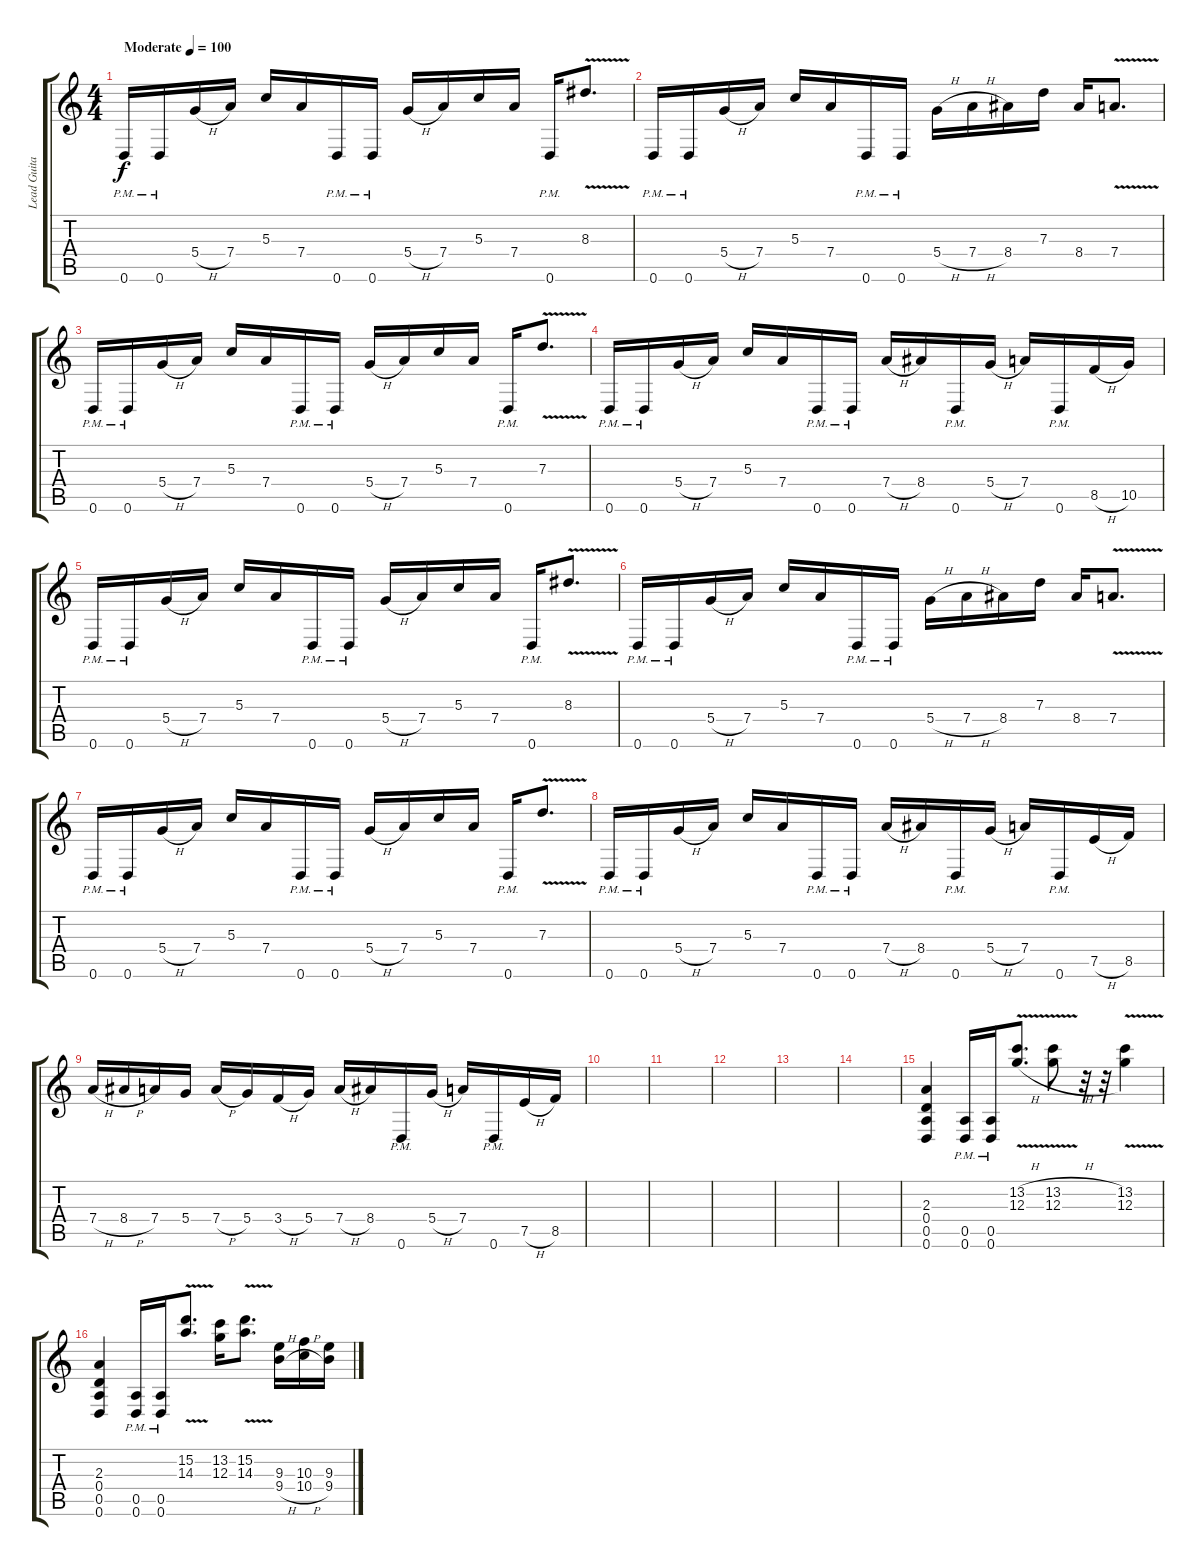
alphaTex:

\track ("Lead Guitar" "Lead Guita") {instrument distortionguitar}
\staff {score tabs}
\tuning (E4 B3 G3 D3 A2 D2) {hide}
\ts (4 4)
\tempo (100 "Moderate")
\clef g2
\ks c
0.6{pm}.16{dy f instrument distortionguitar} 0.6{pm}.16 5.4{h}.16 7.4.16 5.3.16 7.4.16 0.6{pm}.16 0.6{pm}.16 5.4{h}.16 7.4.16 5.3.16 7.4.16 0.6{pm}.16 8.3{v}.8{d} |
0.6{pm}.16 0.6{pm}.16 5.4{h}.16 7.4.16 5.3.16 7.4.16 0.6{pm}.16 0.6{pm}.16 5.4{h}.16 7.4{h}.16 8.4.16 7.3.16 8.4.16 7.4{v}.8{d} |
0.6{pm}.16 0.6{pm}.16 5.4{h}.16 7.4.16 5.3.16 7.4.16 0.6{pm}.16 0.6{pm}.16 5.4{h}.16 7.4.16 5.3.16 7.4.16 0.6{pm}.16 7.3{v}.8{d} |
0.6{pm}.16 0.6{pm}.16 5.4{h}.16 7.4.16 5.3.16 7.4.16 0.6{pm}.16 0.6{pm}.16 7.4{h}.16 8.4.16 0.6{pm}.16 5.4{h}.16 7.4.16 0.6{pm}.16 8.5{h}.16 10.5.16 |
0.6{pm}.16 0.6{pm}.16 5.4{h}.16 7.4.16 5.3.16 7.4.16 0.6{pm}.16 0.6{pm}.16 5.4{h}.16 7.4.16 5.3.16 7.4.16 0.6{pm}.16 8.3{v}.8{d} |
0.6{pm}.16 0.6{pm}.16 5.4{h}.16 7.4.16 5.3.16 7.4.16 0.6{pm}.16 0.6{pm}.16 5.4{h}.16 7.4{h}.16 8.4.16 7.3.16 8.4.16 7.4{v}.8{d} |
0.6{pm}.16 0.6{pm}.16 5.4{h}.16 7.4.16 5.3.16 7.4.16 0.6{pm}.16 0.6{pm}.16 5.4{h}.16 7.4.16 5.3.16 7.4.16 0.6{pm}.16 7.3{v}.8{d} |
0.6{pm}.16 0.6{pm}.16 5.4{h}.16 7.4.16 5.3.16 7.4.16 0.6{pm}.16 0.6{pm}.16 7.4{h}.16 8.4.16 0.6{pm}.16 5.4{h}.16 7.4.16 0.6{pm}.16 7.5{h}.16 8.5.16 |
7.4{h}.16 8.4{h}.16 7.4.16 5.4.16 7.4{h}.16 5.4.16 3.4{h}.16 5.4.16 7.4{h}.16 8.4.16 0.6{pm}.16 5.4{h}.16 7.4.16 0.6{pm}.16 7.5{h}.16 8.5.16 |
|
|
|
|
|
(2.3 0.4 0.5 0.6).4 (0.5 0.6{pm}).16 (0.5 0.6{pm}).16 (13.2{h} 12.3{v h}).8{d} (13.2{h} 12.3{v h}).8 r.32 r.32 (13.2 12.3{v}).4 |
(2.3 0.4 0.5 0.6).4 (0.5 0.6{pm}).16 (0.5 0.6{pm}).16 (15.2 14.3{v}).8{d} (13.2 12.3).16 (15.2 14.3{v}).8{d} (9.3 9.4{h}).16 (10.3 10.4{h}).16 (9.3 9.4).16
